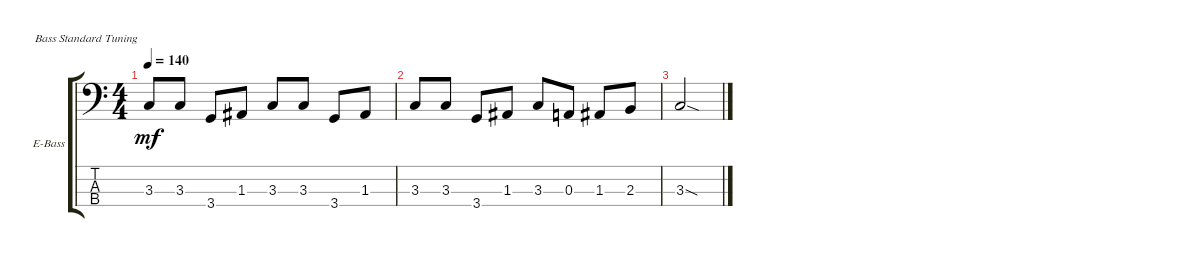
\defaultSystemsLayout 4
\bracketExtendMode groupsimilarinstruments
\firstSystemTrackNameOrientation horizontal
\otherSystemsTrackNameOrientation horizontal
\track ("Electric Bass" "E-Bass") {instrument electricbassfinger}
\staff {score tabs}
\tuning (G2 D2 A1 E1)
\ts (4 4)
\tempo 140
\clef f4
\scale
0.333333
\ks c
3.3.8{dy mf} 3.3.8 3.4.8 1.3.8 3.3.8 3.3.8 3.4.8 1.3.8 |
\scale
0.333333 3.3.8 3.3.8 3.4.8 1.3.8 3.3.8 0.3.8 1.3.8 2.3.8 |
3.3{sod}.2
